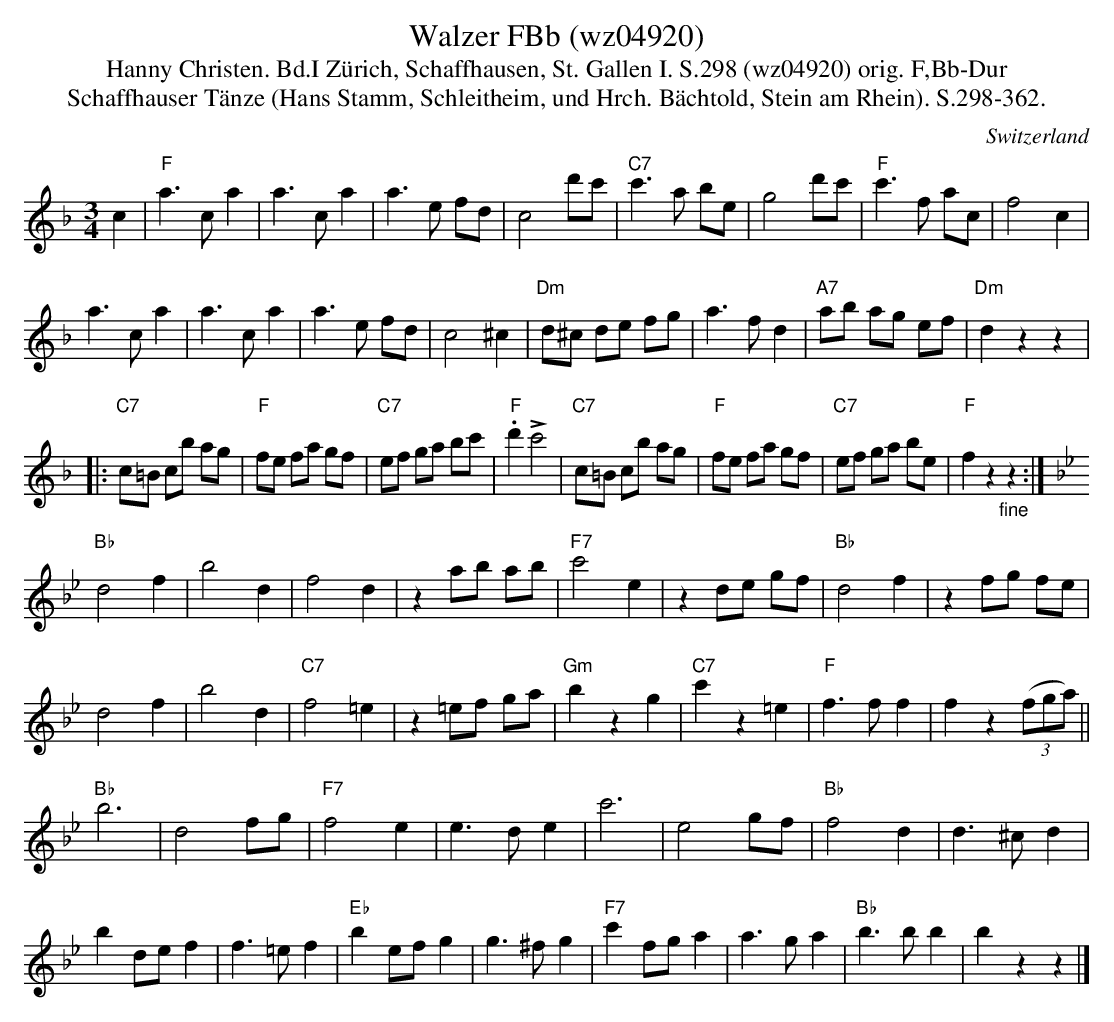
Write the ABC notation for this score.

X:1
T: Walzer FBb (wz04920)
T:Hanny Christen. Bd.I Zürich, Schaffhausen, St. Gallen I. S.298 (wz04920) orig. F,Bb-Dur
T: Schaffhauser T\"anze (Hans Stamm, Schleitheim, und Hrch. B\"achtold, Stein am Rhein). S.298-362.
M:3/4
L:1/8
O:Switzerland
K:F major
c2 | "F"a3ca2 | a3ca2 | a3e fd | c4 d'c' | "C7"c'3a be | g4 d'c' | "F"c'3f ac | f4c2 |
a3ca2 | a3ca2 | a3e fd | c4^c2 | "Dm"d^c de fg | a3fd2 | "A7"ab ag ef | "Dm"d2z2z2 |:
"C7"c=B cb ag | "F"fe fa gf | "C7"ef ga bc' | "F".d'2 !>!c'4 | "C7"c=B cb ag | "F"fe fa gf | "C7"ef ga be | "F"f2z2"_fine"z2 :| [K:Bb]
"Bb"d4f2 | b4d2 | f4d2 | z2 ab ab | "F7"c'4e2 | z2de gf | "Bb"d4f2 | z2fg fe |
d4f2 | b4d2 | "C7"f4=e2 | z2=ef ga | "Gm"b2z2g2 | "C7"c'2z2=e2 | "F"f3ff2 | f2z2  (3(fga) ||
"Bb"b6 | d4fg | "F7"f4e2 | e3de2 | c'6 | e4gf | "Bb"f4d2 | d3^cd2 |
b2def2 | f3=ef2 | "Eb"b2efg2 | g3^fg2 | "F7"c'2fga2 | a3ga2 | "Bb"b3bb2 | b2z2z2 |]
